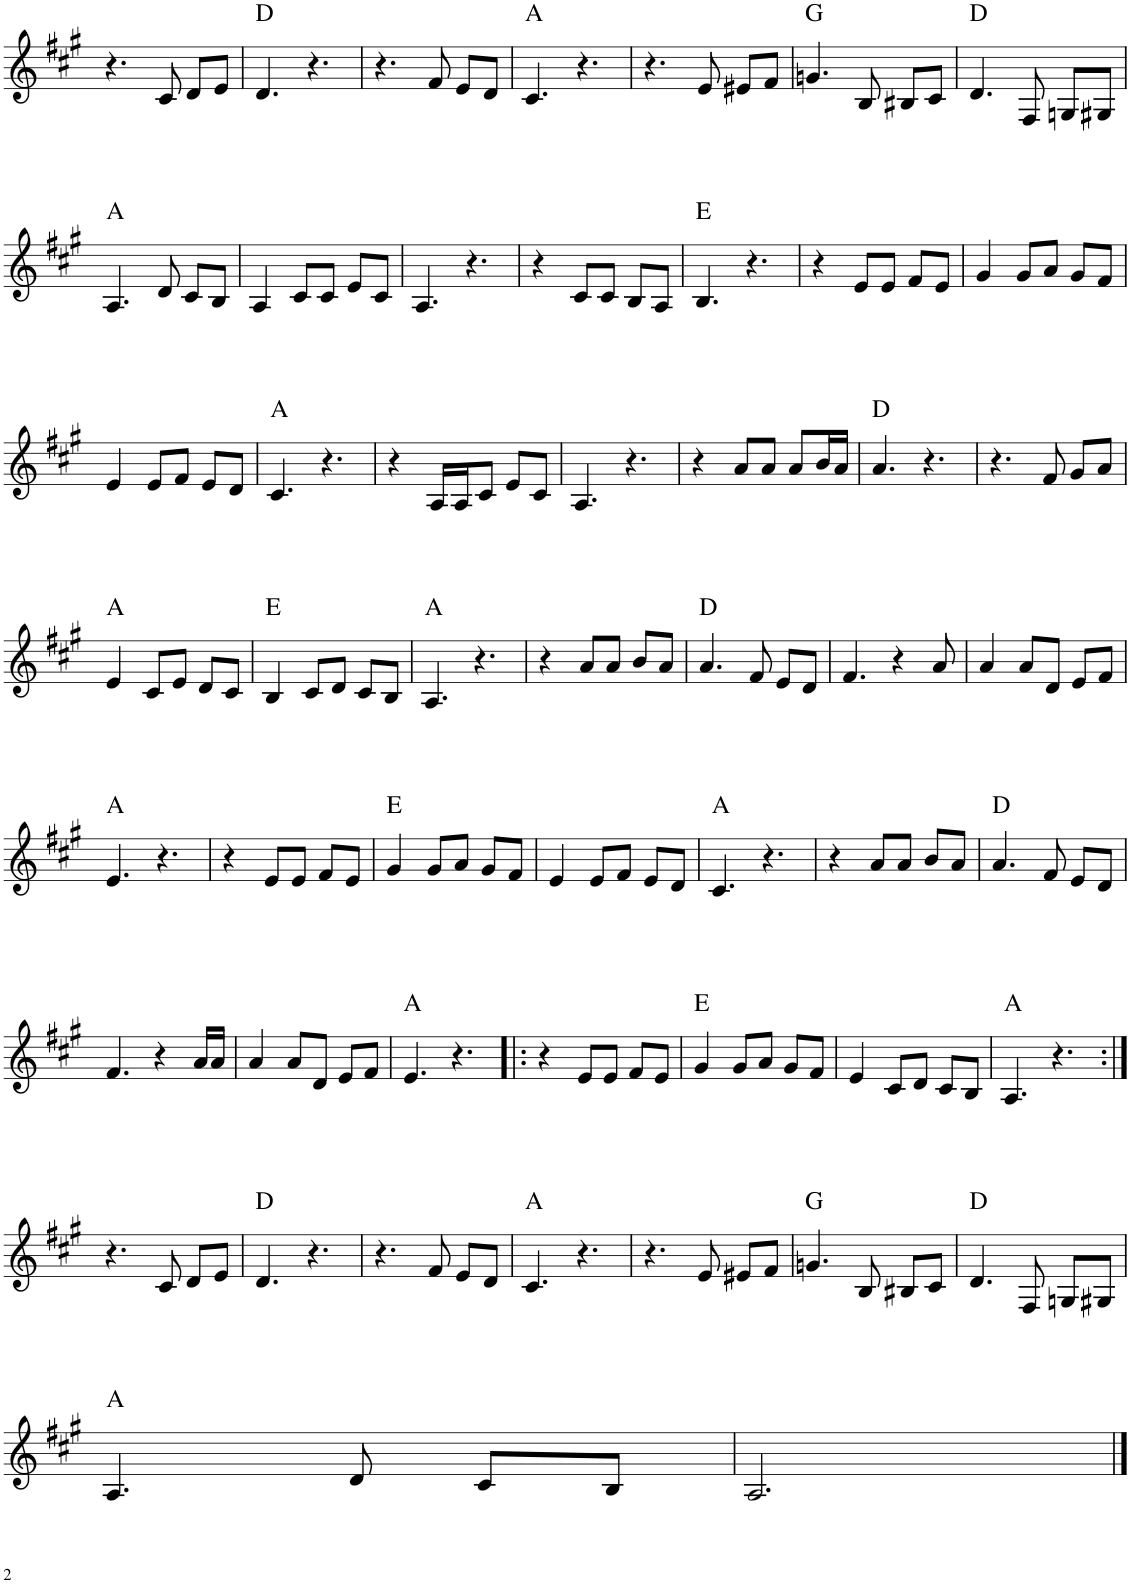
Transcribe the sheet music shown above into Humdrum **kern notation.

**kern	**harte
*part1	*part1
*staff1	*
*I"Piano	*
*I'Pno.	*
!!LO:PB:g=z
*clefG2	*
*k[f#c#g#]	*
*M3/4	*
=43	=43
4.r	.
8c#/	.
8d/L	.
8e/J	.
=44	=44
4.d/	D:maj
4.r	.
=45	=45
4.r	.
8f#/	.
8e/L	.
8d/J	.
=46	=46
4.c#/	A:maj
4.r	.
=47	=47
4.r	.
8e/	.
8e#X/L	.
8f#/J	.
=48	=48
4.gn/	G:maj
8B/	.
8B#X/L	.
8c#/J	.
=49	=49
4.d/	D:maj
8F#/	.
8Gn/L	.
8G#X/J	.
!!LO:LB:g=z
=50	=50
4.A/	A:maj
8d/	.
8c#/L	.
8B/J	.
=51	=51
4A/	.
8c#/L	.
8c#/J	.
8e/L	.
8c#/J	.
=52	=52
4.A/	.
4.r	.
=53	=53
4r	.
8c#/L	.
8c#/J	.
8B/L	.
8A/J	.
=54	=54
4.B/	E:maj
4.r	.
=55	=55
4r	.
8e/L	.
8e/J	.
8f#/L	.
8e/J	.
=56	=56
4g#/	.
8g#/L	.
8a/J	.
8g#/L	.
8f#/J	.
!!LO:LB:g=z
=57	=57
4e/	.
8e/L	.
8f#/J	.
8e/L	.
8d/J	.
=58	=58
4.c#/	A:maj
4.r	.
=59	=59
4r	.
16A/LL	.
16A/J	.
8c#/J	.
8e/L	.
8c#/J	.
=60	=60
4.A/	.
4.r	.
=61	=61
4r	.
8a/L	.
8a/J	.
8a/L	.
16b/L	.
16a/JJ	.
=62	=62
4.a/	D:maj
4.r	.
=63	=63
4.r	.
8f#/	.
8g#/L	.
8a/J	.
!!LO:LB:g=z
=64	=64
4e/	A:maj
8c#/L	.
8e/J	.
8d/L	.
8c#/J	.
=65	=65
4B/	E:maj
8c#/L	.
8d/J	.
8c#/L	.
8B/J	.
=66	=66
4.A/	A:maj
4.r	.
=67	=67
4r	.
8a/L	.
8a/J	.
8b/L	.
8a/J	.
=68	=68
4.a/	D:maj
8f#/	.
8e/L	.
8d/J	.
=69	=69
4.f#/	.
4r	.
8a/	.
=70	=70
4a/	.
8a/L	.
8d/J	.
8e/L	.
8f#/J	.
!!LO:LB:g=z
=71	=71
4.e/	A:maj
4.r	.
=72	=72
4r	.
8e/L	.
8e/J	.
8f#/L	.
8e/J	.
=73	=73
4g#/	E:maj
8g#/L	.
8a/J	.
8g#/L	.
8f#/J	.
=74	=74
4e/	.
8e/L	.
8f#/J	.
8e/L	.
8d/J	.
=75	=75
4.c#/	A:maj
4.r	.
=76	=76
4r	.
8a/L	.
8a/J	.
8b/L	.
8a/J	.
=77	=77
4.a/	D:maj
8f#/	.
8e/L	.
8d/J	.
!!LO:LB:g=z
=78	=78
4.f#/	.
4r	.
16a/LL	.
16a/JJ	.
=79	=79
4a/	.
8a/L	.
8d/J	.
8e/L	.
8f#/J	.
=80	=80
4.e/	A:maj
4.r	.
=81!|:	=81!|:
4r	.
8e/L	.
8e/J	.
8f#/L	.
8e/J	.
=82	=82
4g#/	E:maj
8g#/L	.
8a/J	.
8g#/L	.
8f#/J	.
=83	=83
4e/	.
8c#/L	.
8d/J	.
8c#/L	.
8B/J	.
=84	=84
4.A/	A:maj
4.r	.
!!LO:LB:g=z
=85:|!	=85:|!
4.r	.
8c#/	.
8d/L	.
8e/J	.
=86	=86
4.d/	D:maj
4.r	.
=87	=87
4.r	.
8f#/	.
8e/L	.
8d/J	.
=88	=88
4.c#/	A:maj
4.r	.
=89	=89
4.r	.
8e/	.
8e#X/L	.
8f#/J	.
=90	=90
4.gn/	G:maj
8B/	.
8B#X/L	.
8c#/J	.
=91	=91
4.d/	D:maj
8F#/	.
8Gn/L	.
8G#X/J	.
!!LO:LB:g=z
=92	=92
4.A/	A:maj
8d/	.
8c#/L	.
8B/J	.
=93	=93
2.A/	.
==	==
*-	*-
